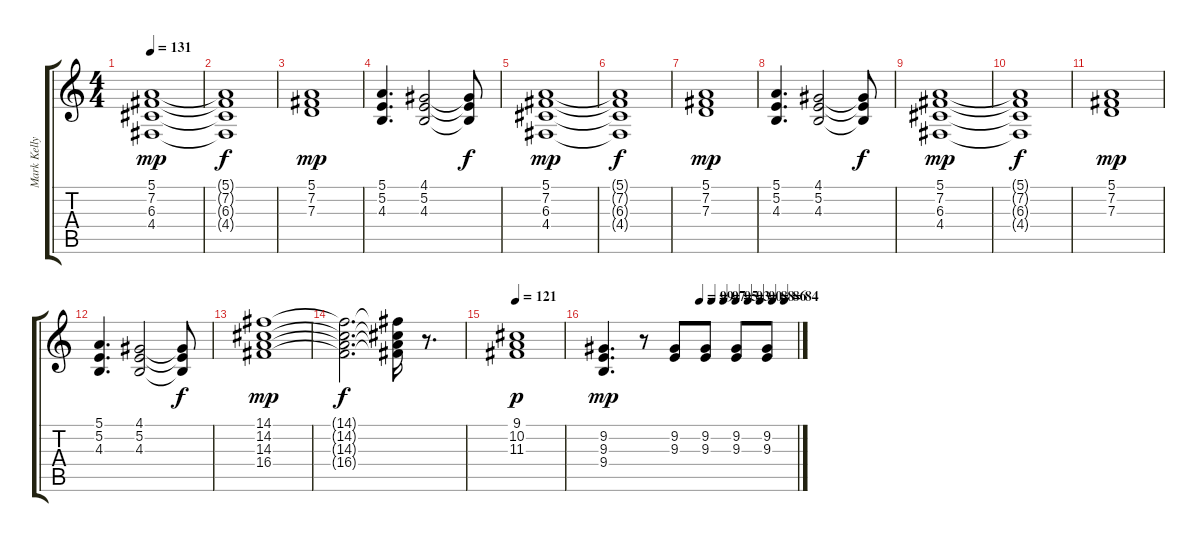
\track ("Mark Kelly (Keyboards II)" "Mark Kelly") {instrument vibraphone}
\staff {score tabs}
\tuning (E4 B3 G3 D3 A2 E2) {hide}
\ts (4 4)
\tempo 131
\clef g2
\ks c
(5.1 7.2 6.3 4.4).1{dy mp} |
(5.1{t} 7.2{t} 6.3{t} 4.4{t}).1{dy f} |
(5.1 7.2 7.3).1{dy mp balance 8} |
(5.1 5.2 4.3).4{d} (4.1 5.2 4.3).2 (4.1{t} 5.2{t} 4.3{t}).8{dy f} |
(5.1 7.2 6.3 4.4).1{dy mp} |
(5.1{t} 7.2{t} 6.3{t} 4.4{t}).1{dy f} |
(5.1 7.2 7.3).1{dy mp balance 8} |
(5.1 5.2 4.3).4{d} (4.1 5.2 4.3).2 (4.1{t} 5.2{t} 4.3{t}).8{dy f} |
(5.1 7.2 6.3 4.4).1{dy mp} |
(5.1{t} 7.2{t} 6.3{t} 4.4{t}).1{dy f} |
(5.1 7.2 7.3).1{dy mp balance 8} |
(5.1 5.2 4.3).4{d} (4.1 5.2 4.3).2 (4.1{t} 5.2{t} 4.3{t}).8{dy f} |
(14.1 14.2 14.3 16.4).1{dy mp} |
(14.1{t} 14.2{t} 14.3{t} 16.4{t}).2{d dy f} (14.1{t} 14.2{t} 14.3{t} 16.4{t}).16 r.8{d} |
\tempo 121
(9.1 10.2 11.3).1{dy p} |
\tempo (99 0.5)
\tempo (97 0.5625)
\tempo (95 0.625)
\tempo (93 0.6875)
\tempo (90 0.75)
\tempo (88 0.8125)
\tempo (86 0.875)
\tempo (84 0.9375)
(9.2 9.3 9.4).4{d dy mp} r.8 (9.2 9.3).8 (9.2 9.3).8 (9.2 9.3).8 (9.2 9.3).8
